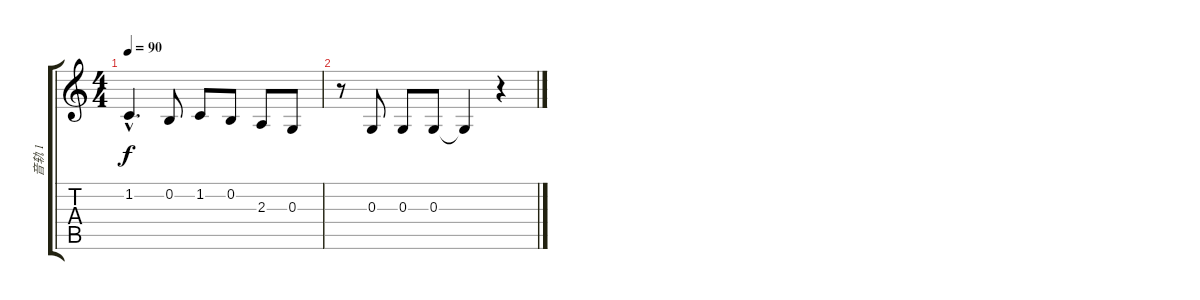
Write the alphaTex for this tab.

\track ("音轨 1" "音轨 1") {instrument acousticgrandpiano}
\staff {score tabs}
\tuning (E4 B3 G3 D3 A2 E2) {hide}
\ts (4 4)
\tempo 90
\clef g2
\ks c
1.2{hac}.4{d dy f} 0.2.8 1.2.8 0.2.8 2.3.8 0.3.8 |
r.8 0.3.8 0.3.8 0.3.8 0.3{t}.4 r.4
